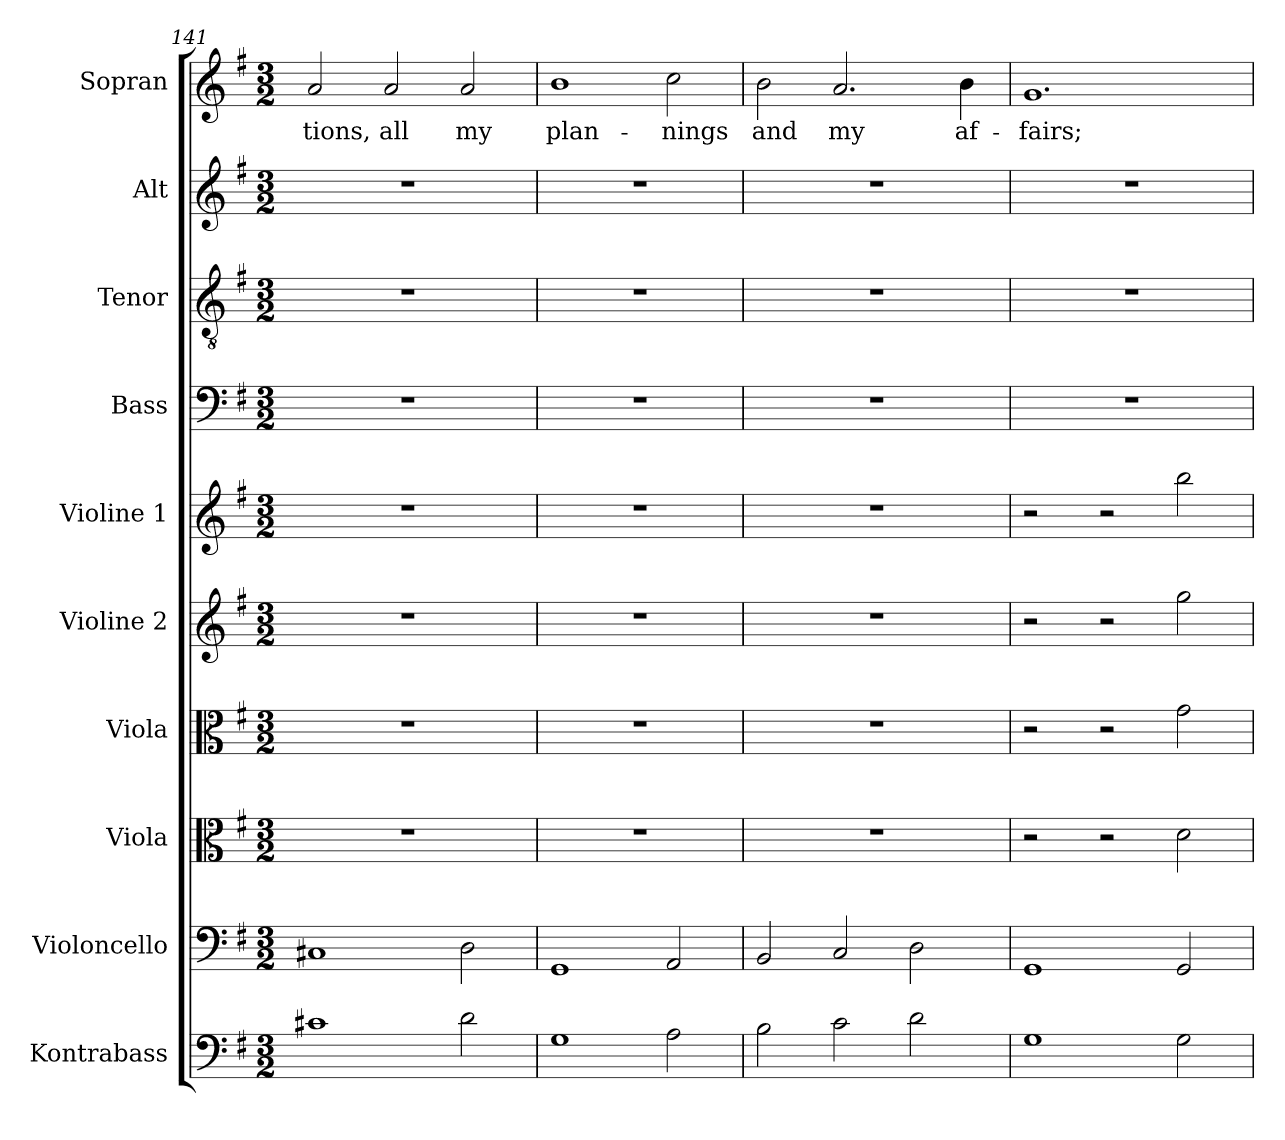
**kern	**kern	**kern	**kern	**kern	**kern	**kern	**kern	**kern	**kern	**text
*part10	*part9	*part8	*part7	*part6	*part5	*part4	*part3	*part2	*part1	*part1
*staff10	*staff9	*staff8	*staff7	*staff6	*staff5	*staff4	*staff3	*staff2	*staff1	*staff1
*I"Kontrabass	*I"Violoncello	*I"Viola	*I"Viola	*I"Violine 2	*I"Violine 1	*I"Bass	*I"Tenor	*I"Alt	*I"Sopran	*
*I'Kb.	*I'Vc.	*I'Vla.	*I'Vla.	*I'Vl. 2	*I'Vl. 1	*I'B.	*I'T.	*I'A.	*I'S.	*
*clefF4	*clefF4	*clefC3	*clefC3	*clefG2	*clefG2	*clefF4	*clefGv2	*clefG2	*clefG2	*
*ITrd7c12	*	*	*	*	*	*	*ITrd7c12	*	*	*
*k[f#]	*k[f#]	*k[f#]	*k[f#]	*k[f#]	*k[f#]	*k[f#]	*k[f#]	*k[f#]	*k[f#]	*
*G:	*G:	*G:	*G:	*G:	*G:	*G:	*G:	*G:	*G:	*
*M3/2	*M3/2	*M3/2	*M3/2	*M3/2	*M3/2	*M3/2	*M3/2	*M3/2	*M3/2	*
=141	=141	=141	=141	=141	=141	=141	=141	=141	=141	=141
!	!	!LO:N:vis=1	!LO:N:vis=1	!LO:N:vis=1	!LO:N:vis=1	!LO:N:vis=1	!LO:N:vis=1	!LO:N:vis=1	!	!
!	!	!	!	!	!	!	!	!	!	!LO:LY:b:color=#000000
1C#Xi	1C#Xi	1.r	1.r	1.r	1.r	1.r	1.r	1.r	2ai/	-tions,
!	!	!	!	!	!	!	!	!	!	!LO:LY:b:color=#000000
.	.	.	.	.	.	.	.	.	2ai/	all
!	!	!	!	!	!	!	!	!	!	!LO:LY:b:color=#000000
2Di\	2Di\	.	.	.	.	.	.	.	2ai/	my
=142	=142	=142	=142	=142	=142	=142	=142	=142	=142	=142
!	!	!LO:N:vis=1	!LO:N:vis=1	!LO:N:vis=1	!LO:N:vis=1	!LO:N:vis=1	!LO:N:vis=1	!LO:N:vis=1	!	!
!	!	!	!	!	!	!	!	!	!	!LO:LY:b:color=#000000
1GGi	1GGi	1.r	1.r	1.r	1.r	1.r	1.r	1.r	1bi	plan-
!	!	!	!	!	!	!	!	!	!	!LO:LY:b:color=#000000
2AAi\	2AAi/	.	.	.	.	.	.	.	2cci\	-nings
=143	=143	=143	=143	=143	=143	=143	=143	=143	=143	=143
!	!	!LO:N:vis=1	!LO:N:vis=1	!LO:N:vis=1	!LO:N:vis=1	!LO:N:vis=1	!LO:N:vis=1	!LO:N:vis=1	!	!
!	!	!	!	!	!	!	!	!	!	!LO:LY:b:color=#000000
2BBi\	2BBi/	1.r	1.r	1.r	1.r	1.r	1.r	1.r	2bi\	and
!	!	!	!	!	!	!	!	!	!	!LO:LY:b:color=#000000
2Ci\	2Ci/	.	.	.	.	.	.	.	2.ai/	my
2Di\	2Di\	.	.	.	.	.	.	.	.	.
!	!	!	!	!	!	!	!	!	!	!LO:LY:b:color=#000000
.	.	.	.	.	.	.	.	.	4bi\	af-
=144	=144	=144	=144	=144	=144	=144	=144	=144	=144	=144
!	!	!	!	!	!	!LO:N:vis=1	!LO:N:vis=1	!LO:N:vis=1	!	!
!	!	!	!	!	!	!	!	!	!	!LO:LY:b:color=#000000
1GGi	1GGi	2r	2r	2r	2r	1.r	1.r	1.r	1.gi	-fairs;
.	.	2r	2r	2r	2r	.	.	.	.	.
2GGi\	2GGi/	2di\	2gi\	2ggi\	2bbi\	.	.	.	.	.
=	=	=	=	=	=	=	=	=	=	=
*-	*-	*-	*-	*-	*-	*-	*-	*-	*-	*-
